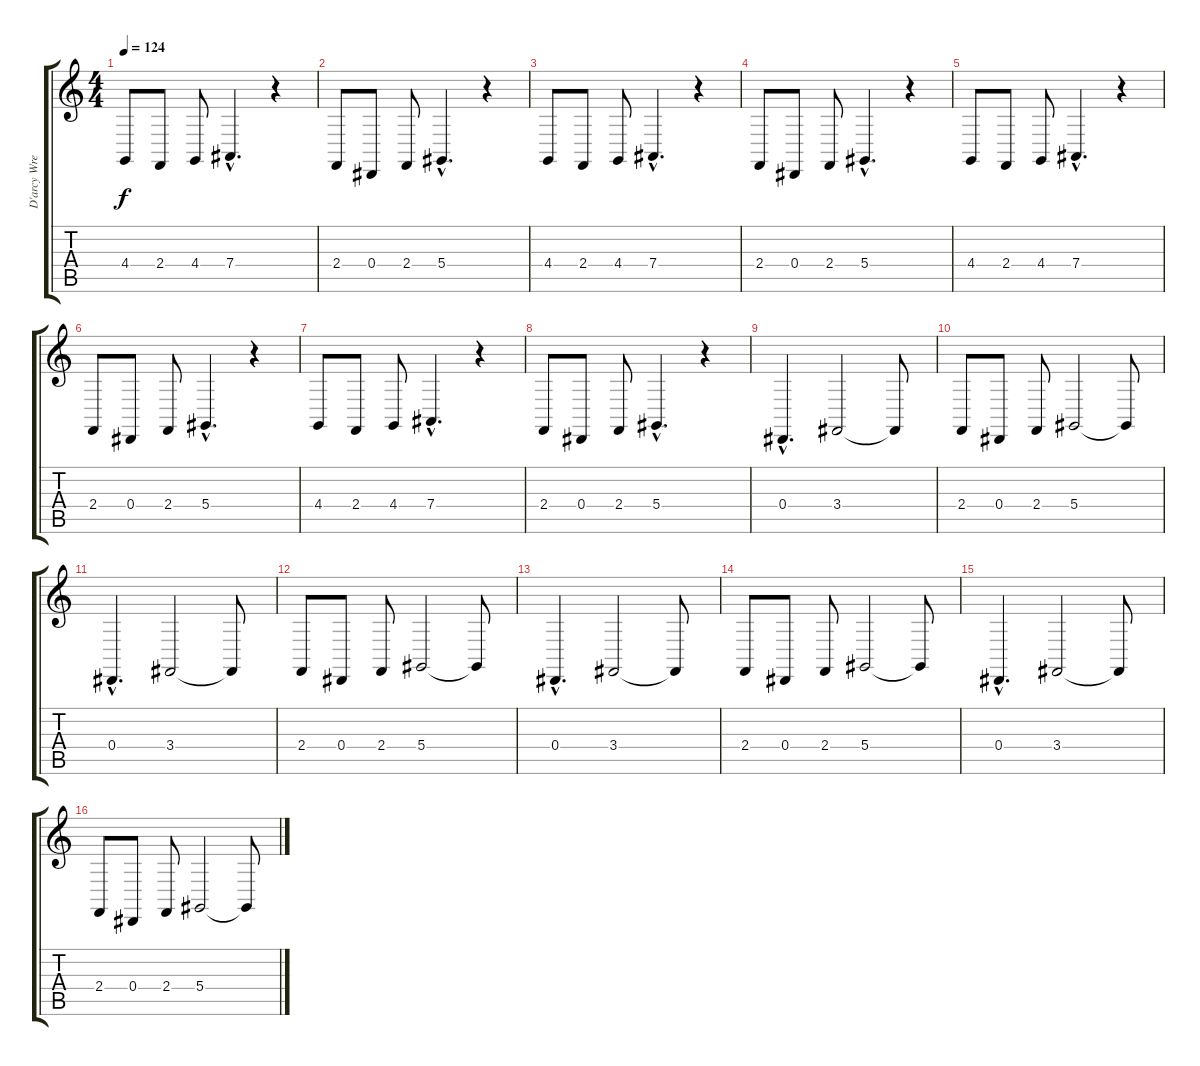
\track ("D'arcy Wretskzy" "D'arcy Wre") {instrument electricbasspick}
\staff {score tabs}
\tuning (Gb2 Db2 Ab1 Eb1 B0 E2) {hide}
\ts (4 4)
\tempo 124
\clef g2
\ks c
4.4.8{dy f} 2.4.8 4.4.8 7.4{hac}.4{d} r.4 |
2.4.8 0.4.8 2.4.8 5.4{hac}.4{d} r.4 |
4.4.8 2.4.8 4.4.8 7.4{hac}.4{d} r.4 |
2.4.8 0.4.8 2.4.8 5.4{hac}.4{d} r.4 |
4.4.8 2.4.8 4.4.8 7.4{hac}.4{d} r.4 |
2.4.8 0.4.8 2.4.8 5.4{hac}.4{d} r.4 |
4.4.8 2.4.8 4.4.8 7.4{hac}.4{d} r.4 |
2.4.8 0.4.8 2.4.8 5.4{hac}.4{d} r.4 |
0.4{hac}.4{d} 3.4.2 3.4{t}.8 |
2.4.8 0.4.8 2.4.8 5.4.2 5.4{t}.8 |
0.4{hac}.4{d} 3.4.2 3.4{t}.8 |
2.4.8 0.4.8 2.4.8 5.4.2 5.4{t}.8 |
0.4{hac}.4{d} 3.4.2 3.4{t}.8 |
2.4.8 0.4.8 2.4.8 5.4.2 5.4{t}.8 |
0.4{hac}.4{d} 3.4.2 3.4{t}.8 |
2.4.8 0.4.8 2.4.8 5.4.2 5.4{t}.8
